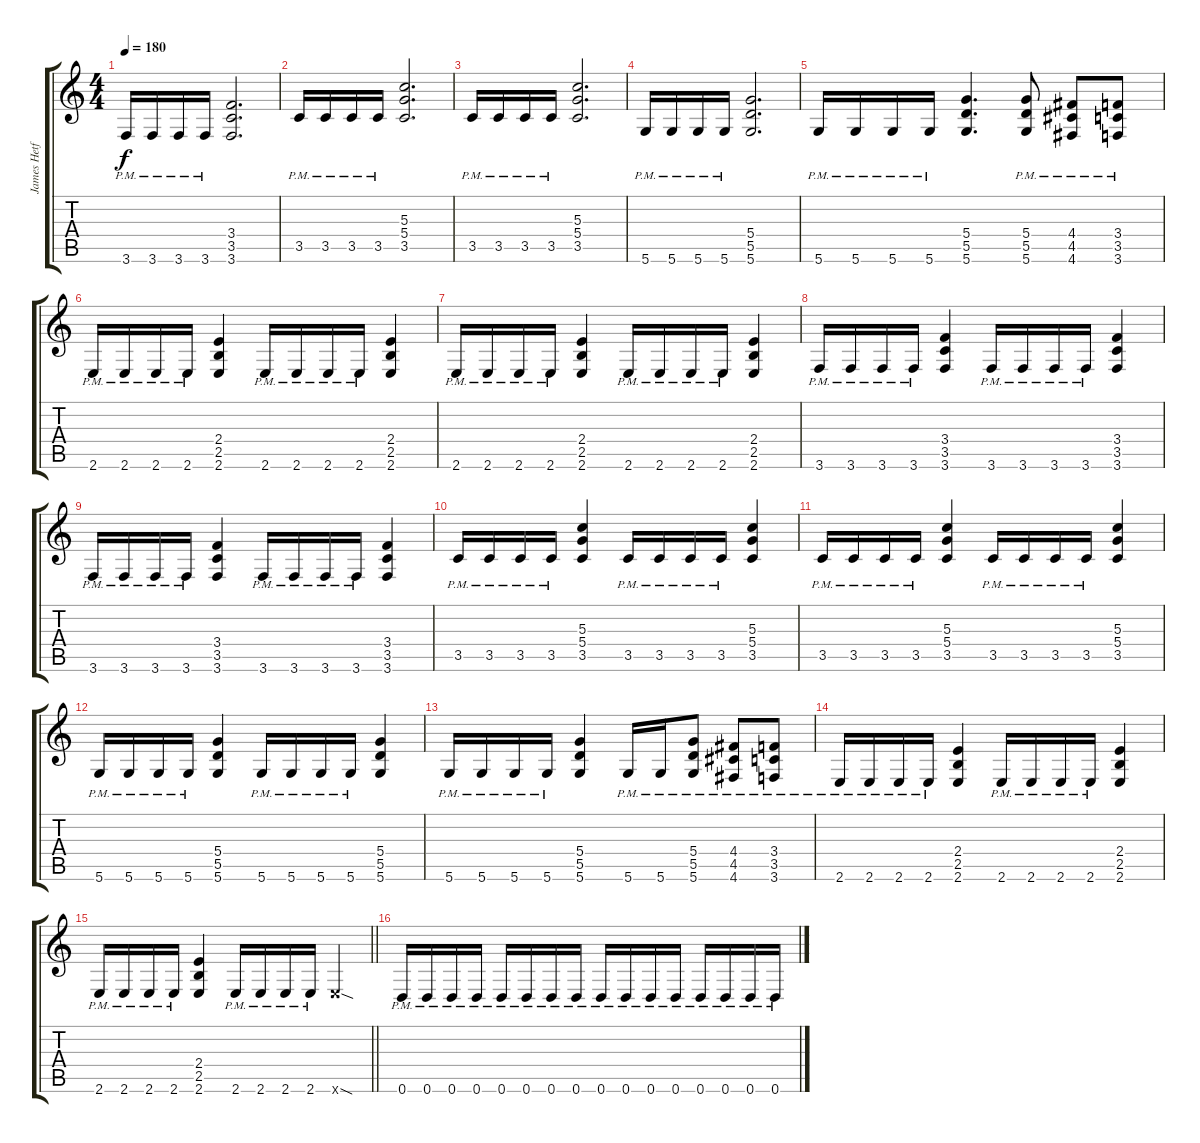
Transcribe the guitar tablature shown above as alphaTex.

\track ("James Hetfield Guitar" "James Hetf") {instrument distortionguitar}
\staff {score tabs}
\tuning (E4 B3 G3 D3 A2 D2) {hide}
\ts (4 4)
\tempo 180
\clef g2
\ks c
3.6{pm}.16{dy f} 3.6{pm}.16 3.6{pm}.16 3.6{pm}.16 (3.4 3.5 3.6).2{d} |
3.5{pm}.16 3.5{pm}.16 3.5{pm}.16 3.5{pm}.16 (5.3 5.4 3.5).2{d} |
3.5{pm}.16 3.5{pm}.16 3.5{pm}.16 3.5{pm}.16 (5.3 5.4 3.5).2{d} |
5.6{pm}.16 5.6{pm}.16 5.6{pm}.16 5.6{pm}.16 (5.4 5.5 5.6).2{d} |
5.6{pm}.16 5.6{pm}.16 5.6{pm}.16 5.6{pm}.16 (5.4 5.5 5.6).4{d} (5.4{pm} 5.5{pm} 5.6{pm}).8 (4.4{pm} 4.5{pm} 4.6{pm}).8 (3.4{pm} 3.5{pm} 3.6{pm}).8 |
2.6{pm}.16 2.6{pm}.16 2.6{pm}.16 2.6{pm}.16 (2.4 2.5 2.6).4 2.6{pm}.16 2.6{pm}.16 2.6{pm}.16 2.6{pm}.16 (2.4 2.5 2.6).4 |
2.6{pm}.16 2.6{pm}.16 2.6{pm}.16 2.6{pm}.16 (2.4 2.5 2.6).4 2.6{pm}.16 2.6{pm}.16 2.6{pm}.16 2.6{pm}.16 (2.4 2.5 2.6).4 |
3.6{pm}.16 3.6{pm}.16 3.6{pm}.16 3.6{pm}.16 (3.4 3.5 3.6).4 3.6{pm}.16 3.6{pm}.16 3.6{pm}.16 3.6{pm}.16 (3.4 3.5 3.6).4 |
3.6{pm}.16 3.6{pm}.16 3.6{pm}.16 3.6{pm}.16 (3.4 3.5 3.6).4 3.6{pm}.16 3.6{pm}.16 3.6{pm}.16 3.6{pm}.16 (3.4 3.5 3.6).4 |
3.5{pm}.16 3.5{pm}.16 3.5{pm}.16 3.5{pm}.16 (5.3 5.4 3.5).4 3.5{pm}.16 3.5{pm}.16 3.5{pm}.16 3.5{pm}.16 (5.3 5.4 3.5).4 |
3.5{pm}.16 3.5{pm}.16 3.5{pm}.16 3.5{pm}.16 (5.3 5.4 3.5).4 3.5{pm}.16 3.5{pm}.16 3.5{pm}.16 3.5{pm}.16 (5.3 5.4 3.5).4 |
5.6{pm}.16 5.6{pm}.16 5.6{pm}.16 5.6{pm}.16 (5.4 5.5 5.6).4 5.6{pm}.16 5.6{pm}.16 5.6{pm}.16 5.6{pm}.16 (5.4 5.5 5.6).4 |
5.6{pm}.16 5.6{pm}.16 5.6{pm}.16 5.6{pm}.16 (5.4 5.5 5.6).4 5.6{pm}.16 5.6{pm}.16 (5.4{pm} 5.5{pm} 5.6{pm}).8 (4.4{pm} 4.5{pm} 4.6{pm}).8 (3.4{pm} 3.5{pm} 3.6{pm}).8 |
2.6{pm}.16 2.6{pm}.16 2.6{pm}.16 2.6{pm}.16 (2.4 2.5 2.6).4 2.6{pm}.16 2.6{pm}.16 2.6{pm}.16 2.6{pm}.16 (2.4 2.5 2.6).4 |
\barLineRight lightlight
2.6{pm}.16 2.6{pm}.16 2.6{pm}.16 2.6{pm}.16 (2.4 2.5 2.6).4 2.6{pm}.16 2.6{pm}.16 2.6{pm}.16 2.6{pm}.16 2.6{sod x}.4 |
\section ("" "")
0.6{pm}.16 0.6{pm}.16 0.6{pm}.16 0.6{pm}.16 0.6{pm}.16 0.6{pm}.16 0.6{pm}.16 0.6{pm}.16 0.6{pm}.16 0.6{pm}.16 0.6{pm}.16 0.6{pm}.16 0.6{pm}.16 0.6{pm}.16 0.6{pm}.16 0.6{pm}.16
